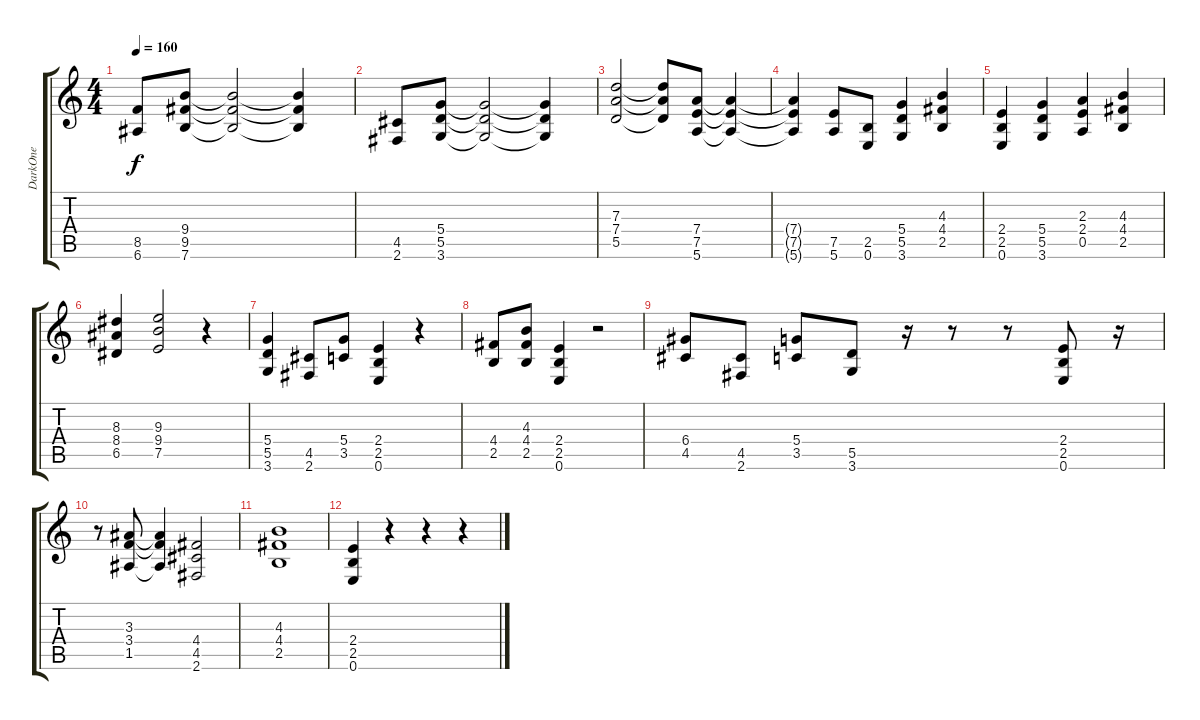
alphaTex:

\track ("DarkOne" "DarkOne") {instrument distortionguitar}
\staff {score tabs}
\tuning (E4 B3 G3 D3 A2 E2) {hide}
\ts (4 4)
\tempo 160
\clef g2
\ks c
(8.5 6.6).8{dy f} (9.4 9.5 7.6).8 (9.4{t} 9.5{t} 7.6{t}).2 (9.4{t} 9.5{t} 7.6{t}).4 |
(4.5 2.6).8 (5.4 5.5 3.6).8 (5.4{t} 5.5{t} 3.6{t}).2 (5.4{t} 5.5{t} 3.6{t}).4 |
(7.3 7.4 5.5).2 (7.3{t} 7.4{t} 5.5{t}).8 (7.4 7.5 5.6).8 (7.4{t} 7.5{t} 5.6{t}).4 |
(7.4{t} 7.5{t} 5.6{t}).4 (7.5 5.6).8 (2.5 0.6).8 (5.4 5.5 3.6).4 (4.3 4.4 2.5).4 |
(2.4 2.5 0.6).4 (5.4 5.5 3.6).4 (2.3 2.4 0.5).4 (4.3 4.4 2.5).4 |
(8.3 8.4 6.5).4 (9.3 9.4 7.5).2 r.4 |
(5.4 5.5 3.6).4 (4.5 2.6).8 (5.4 3.5).8 (2.4 2.5 0.6).4 r.4 |
(4.4 2.5).8 (4.3 4.4 2.5).8 (2.4 2.5 0.6).4 r.2 |
(6.4 4.5).8 (4.5 2.6).8 (5.4 3.5).8 (5.5 3.6).8 r.16 r.8 r.8 (2.4 2.5 0.6).8 r.16 |
r.8 (3.3 3.4 1.5).8 (3.3{t} 3.4{t} 1.5{t}).4 (4.4 4.5 2.6).2 |
(4.3 4.4 2.5).1 |
(2.4 2.5 0.6).4 r.4 r.4 r.4
